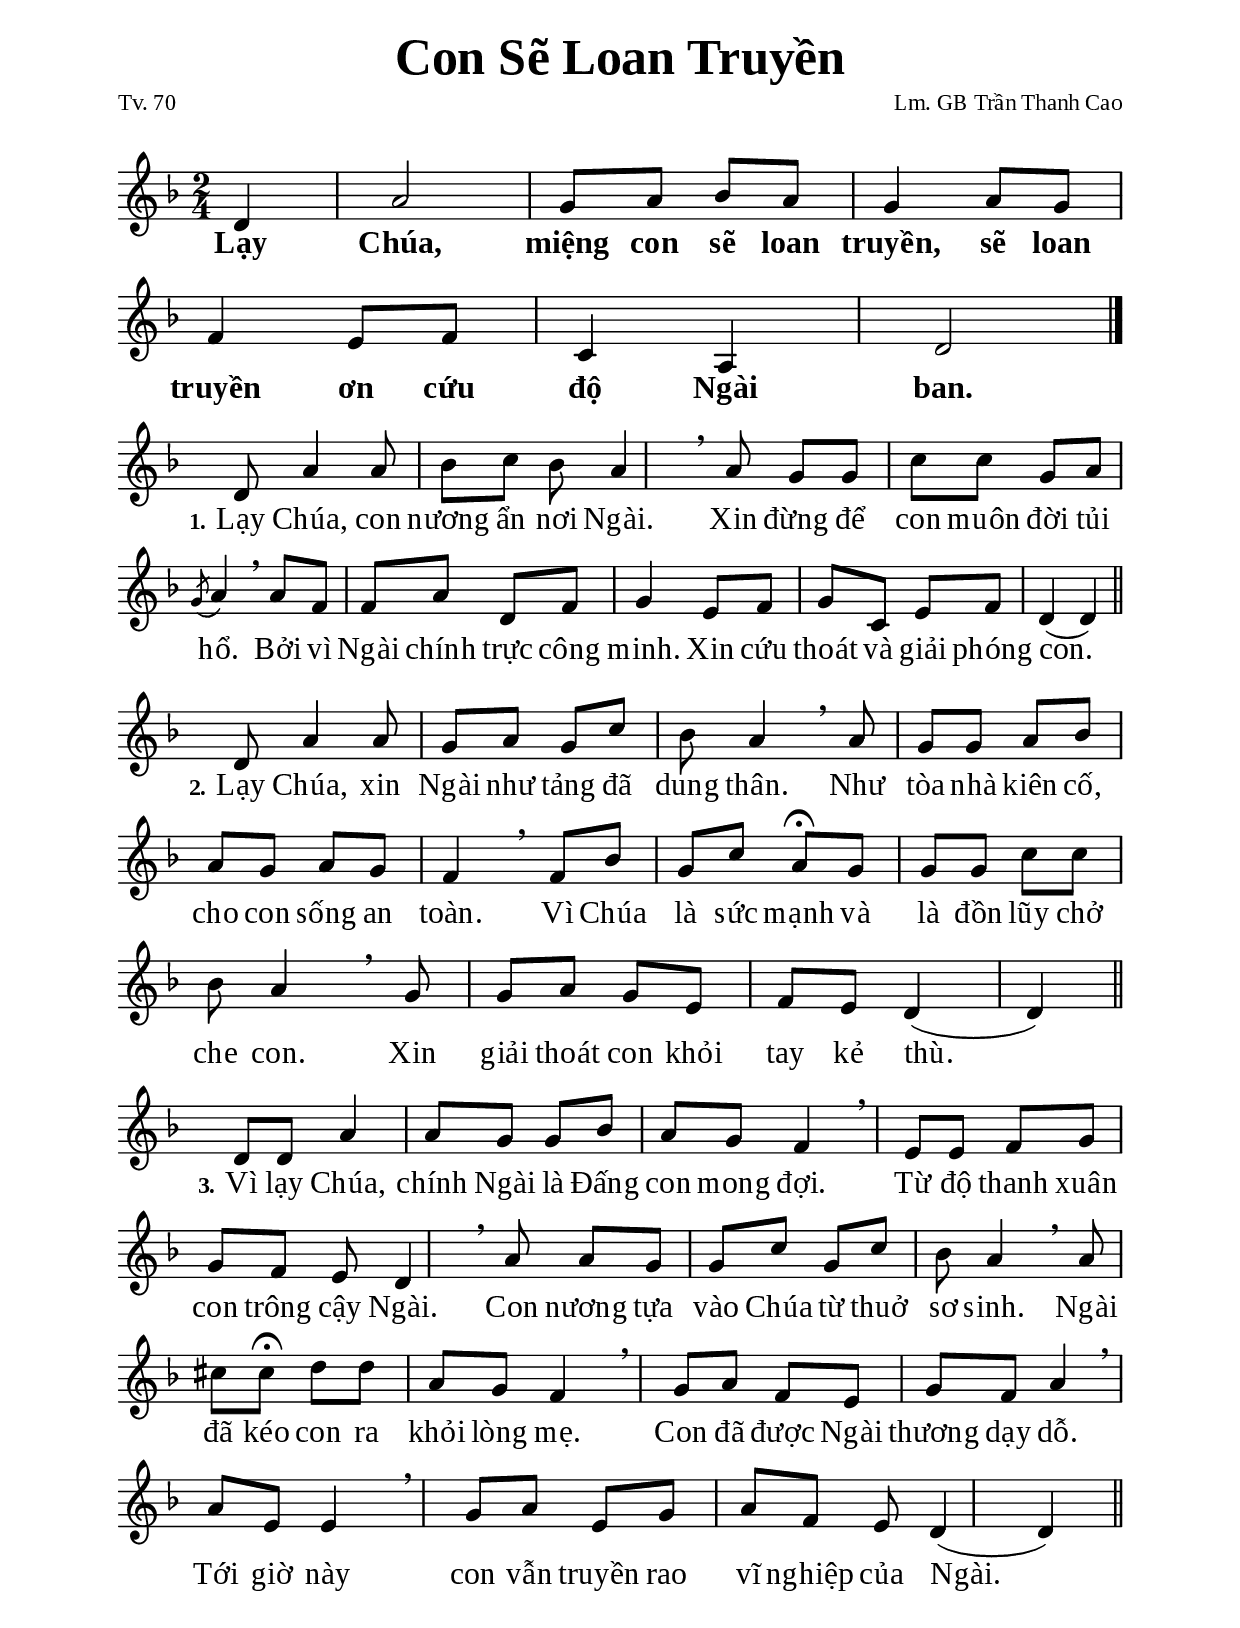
% Cài đặt chung
\version "2.20.0"
\include "english.ly"

\header {
  title = \markup { \fontsize #3 "Con Sẽ Loan Truyền" }
  poet = "Tv. 70"
  composer = "Lm. GB Trần Thanh Cao"
  arranger = " "
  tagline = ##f
}


\paper {
  #(set-paper-size "a4")
  top-margin = 10\mm
  bottom-margin = 10\mm
  left-margin = 20\mm
  right-margin = 20\mm
  indent = #0
  #(define fonts
    (make-pango-font-tree
      "Liberation Serif"
      "Liberation Serif"
      "Liberation Serif"
      (/ 20 20)))
  page-count = #1
}

% Nhạc điệp khúc
nhacDiepKhuc= \relative c' {
  \partial 4 d4 |
  a'2 |
  g8 a bf a |
  g4 a8 g |
  f4 e8 f |
  c4 a |
  d2 \bar "|."
}

% Nhạc phiên khúc
nhacPhienKhucMot = \relative c' {

  d8 a'4 a8 bf c bf a4 \breathe
  a8 g g c c g a \acciaccatura g8 a4 \breathe
  a8 f f a d, f g4
  e8 f g c, e f d4 (d) \bar "||"
}

nhacPhienKhucHai = \relative c' {

  d8 a'4 a8 g a g c bf a4 \breathe
  a8 g g a bf a g a g f4 \breathe
  f8  bf g c a \fermata g g g c c bf a4 \breathe
  g8 g a g e f e d4 (d) \bar "||"
}

nhacPhienKhucBa = \relative c' {

  d8 d a'4 a8 g g bf a g f4 \breathe
  e8 e f g g f e d4 \breathe
  a'8 a g g c g c bf a4 \breathe
  a8 cs cs \fermata d d a g f4 \breathe
  g8 a f e g f a4 \breathe
  a8 e e4 \breathe
  g8 a e g a f e d4 (d) \bar "||"
}

% Lời điệp khúc
loiDiepKhuc = \lyricmode {

  Lạy Chúa, miệng con sẽ loan truyền,
  sẽ loan truyền ơn cứu độ Ngài ban.
}

% Lời phiên khúc
loiPhienKhucMot = \lyricmode {
  \set stanza = #"1."
  Lạy Chúa, con nương ẩn nơi Ngài.
  Xin đừng để con muôn đời tủi hổ.
  Bởi vì Ngài chính trực công minh.
  Xin cứu thoát và giải phóng con.
}

loiPhienKhucHai = \lyricmode {
  \set stanza = #"2."
  Lạy Chúa, xin Ngài như tảng đã dung thân.
  Như tòa nhà kiên cố, cho con sống an toàn.
  Vì Chúa là sức mạnh và là đồn lũy chở che con.
  Xin giải thoát con khỏi tay kẻ thù.
}

loiPhienKhucBa = \lyricmode {
  \set stanza = #"3."
  Vì lạy Chúa, chính Ngài là Đấng con mong đợi.
  Từ độ thanh xuân con trông cậy Ngài.
  Con nương tựa vào Chúa từ thuở sơ sinh.
  Ngài đã kéo con ra khỏi lòng mẹ.
  Con đã được Ngài thương dạy dỗ.
  Tới giờ này con vẫn truyền rao vĩ nghiệp của Ngài.
}


% Dàn trang
\score {
  \new ChoirStaff <<
    \new Staff = diepKhuc \with {
        \consists "Merge_rests_engraver"
        \magnifyStaff #(magstep +1)
      }
      <<
      \new Voice = beSop {
        \key f \major \time 2/4 \stemNeutral \nhacDiepKhuc
      }
    >>
    \new Lyrics \lyricsto beSop \loiDiepKhuc
  >>
  \layout {
    \override Lyrics.LyricText.font-series = #'bold
    \override Lyrics.LyricText.font-size = #+3
    \override Lyrics.LyricSpace.minimum-distance = #2.0
    \override Score.BarNumber.break-visibility = ##(#f #f #f)
    \override Score.SpacingSpanner.uniform-stretching = ##t
  }
}

\score {
  \new ChoirStaff <<
    \new Staff = phienKhuc \with {
        \magnifyStaff #(magstep +1)
      }
      <<
      \new Voice = beSop {
        \key f \major \time 2/4 \nhacPhienKhucMot
      }
    >>
    \new Lyrics \lyricsto beSop \loiPhienKhucMot
  >>
  \layout {
    \override Staff.TimeSignature.transparent = ##t
    \override Lyrics.LyricText.font-size = #+3
    \override Lyrics.LyricSpace.minimum-distance = #0.5
    \override Score.BarNumber.break-visibility = ##(#f #f #f)
    \override Score.SpacingSpanner.uniform-stretching = ##t
    \set Score.barAlways = ##t
    \set Score.defaultBarType = ""
  } 
}

\score {
  \new ChoirStaff <<
    \new Staff = phienKhuc \with {
        \magnifyStaff #(magstep +1)
      }
      <<
      \new Voice = beSop {
        \key f \major \time 2/4 \nhacPhienKhucHai
      }
    >>
    \new Lyrics \lyricsto beSop \loiPhienKhucHai
  >>
  \layout {
    \override Staff.TimeSignature.transparent = ##t
    \override Lyrics.LyricText.font-size = #+3
    \override Lyrics.LyricSpace.minimum-distance = #0.5
    \override Score.BarNumber.break-visibility = ##(#f #f #f)
    \override Score.SpacingSpanner.uniform-stretching = ##t
    \set Score.barAlways = ##t
    \set Score.defaultBarType = ""
  } 
}

\score {
  \new ChoirStaff <<
    \new Staff = phienKhuc \with {
        \magnifyStaff #(magstep +1)
      }
      <<
      \new Voice = beSop {
        \key f \major \time 2/4 \nhacPhienKhucBa
      }
    >>
    \new Lyrics \lyricsto beSop \loiPhienKhucBa
  >>
  \layout {
    \override Staff.TimeSignature.transparent = ##t
    \override Lyrics.LyricText.font-size = #+3
    \override Lyrics.LyricSpace.minimum-distance = #0.5
    \override Score.BarNumber.break-visibility = ##(#f #f #f)
    \override Score.SpacingSpanner.uniform-stretching = ##t
    \set Score.barAlways = ##t
    \set Score.defaultBarType = ""
  } 
}

